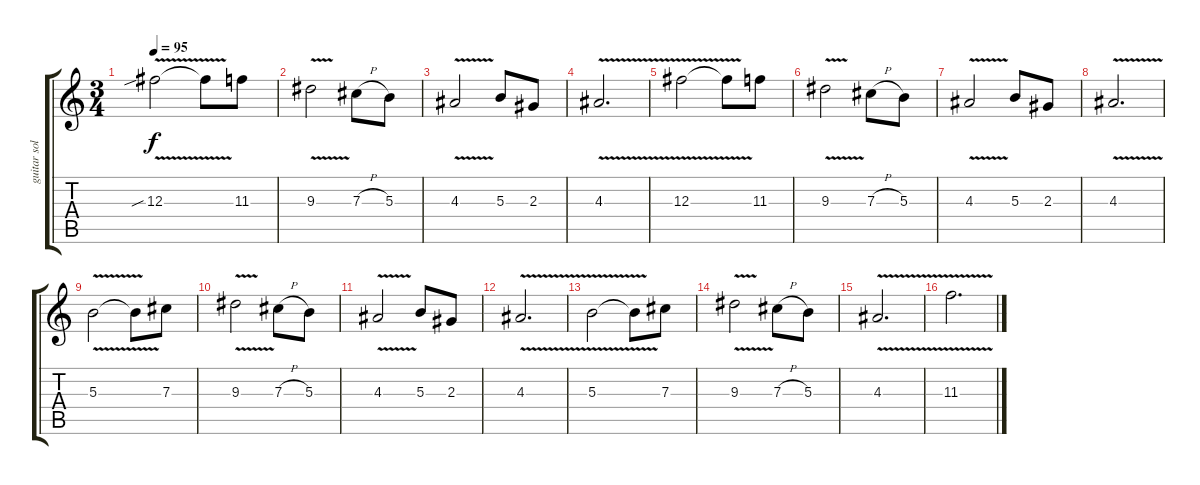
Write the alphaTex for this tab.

\track ("guitar solo" "guitar sol") {instrument distortionguitar}
\staff {score tabs}
\tuning (Eb4 Bb3 Gb3 Db3 Ab2 Eb2) {hide}
\ts (3 4)
\tempo 95
\clef g2
\ks c
12.3{v sib}.2{dy f} 12.3{t}.8 11.3.8 |
9.3{v}.2 7.3{h}.8 5.3.8 |
4.3{v}.2 5.3.8 2.3.8 |
4.3{v}.2{d} |
12.3{v}.2 12.3{t}.8 11.3.8 |
9.3{v}.2 7.3{h}.8 5.3.8 |
4.3{v}.2 5.3.8 2.3.8 |
4.3{v}.2{d} |
5.3{v}.2 5.3{t}.8 7.3.8 |
9.3{v}.2 7.3{h}.8 5.3.8 |
4.3{v}.2 5.3.8 2.3.8 |
4.3{v}.2{d} |
5.3{v}.2 5.3{t}.8 7.3.8 |
9.3{v}.2 7.3{h}.8 5.3.8 |
4.3{v}.2{d} |
11.3{v}.2{d}
